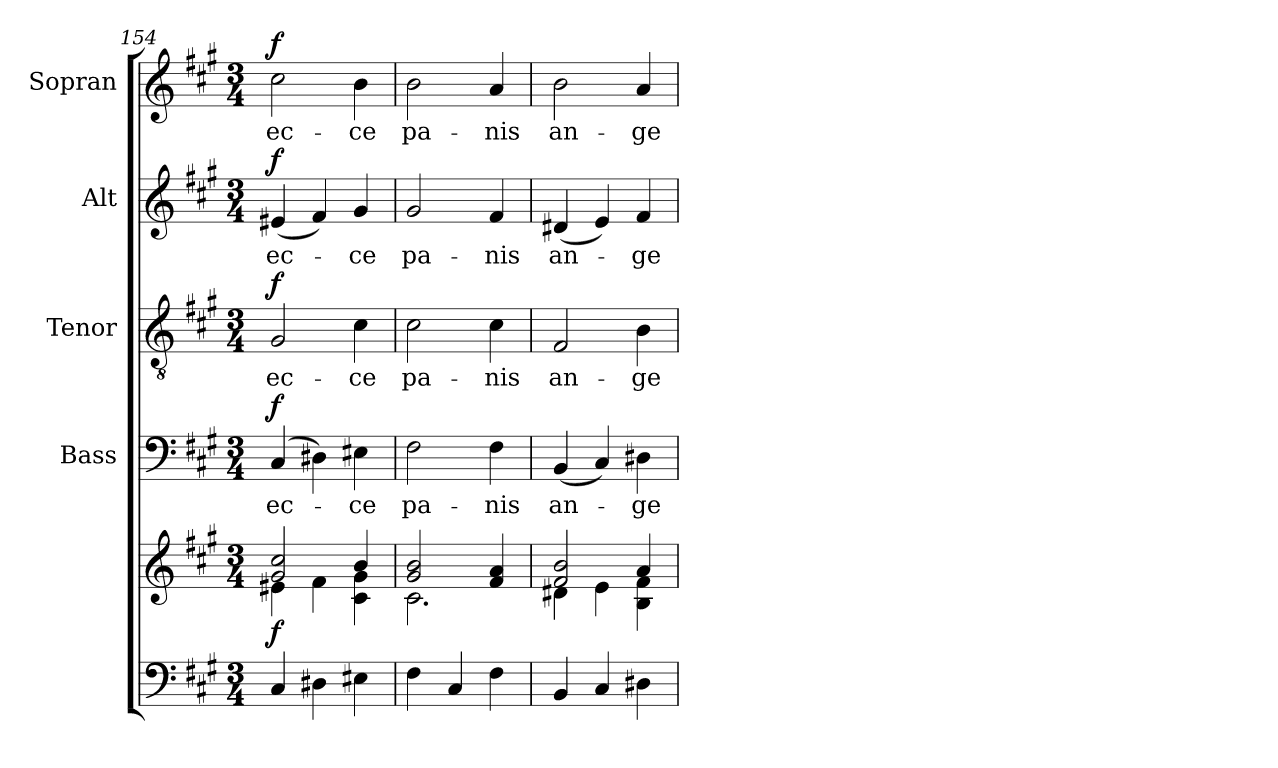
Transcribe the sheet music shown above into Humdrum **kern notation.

**kern	**kern	**dynam	**kern	**text	**dynam	**kern	**text	**dynam	**kern	**text	**dynam	**kern	**text	**dynam
*part5	*part5	*part5	*part4	*part4	*part4	*part3	*part3	*part3	*part2	*part2	*part2	*part1	*part1	*part1
*staff6	*staff5	*staff5/6	*staff4	*staff4	*staff4	*staff3	*staff3	*staff3	*staff2	*staff2	*staff2	*staff1	*staff1	*staff1
*	*	*	*I"Bass	*	*	*I"Tenor	*	*	*I"Alt	*	*	*I"Sopran	*	*
*	*	*	*I'B.	*	*	*I'T.	*	*	*I'A.	*	*	*I'S.	*	*
*clefF4	*clefG2	*	*clefF4	*	*	*clefGv2	*	*	*clefG2	*	*	*clefG2	*	*
*k[f#c#g#]	*k[f#c#g#]	*	*k[f#c#g#]	*	*	*k[f#c#g#]	*	*	*k[f#c#g#]	*	*	*k[f#c#g#]	*	*
*A:	*A:	*	*A:	*	*	*A:	*	*	*A:	*	*	*A:	*	*
*M3/4	*M3/4	*	*M3/4	*	*	*M3/4	*	*	*M3/4	*	*	*M3/4	*	*
=154	=154	=154	=154	=154	=154	=154	=154	=154	=154	=154	=154	=154	=154	=154
*	*^	*	*	*	*	*	*	*	*	*	*	*	*	*
!	!	!	!LO:DY:b	!	!LO:LY:b	!LO:DY:a	!	!LO:LY:b	!LO:DY:a	!	!LO:LY:b	!LO:DY:a	!	!LO:LY:b	!LO:DY:a
4C#/	2g#/ 2cc#/	4e#X\	f	(4C#/	ec-	f	2G#/	ec-	f	(<4e#X/	ec-	f	2cc#\	ec-	f
4D#X\	.	4f#\	.	4D#X\)	.	.	.	.	.	4f#/)	.	.	.	.	.
!	!	!	!	!	!LO:LY:b	!	!	!LO:LY:b	!	!	!LO:LY:b	!	!	!LO:LY:b	!
4E#X\	4b/	4c#\ 4g#\	.	4E#X\	-ce	.	4c#\	-ce	.	4g#/	-ce	.	4b\	-ce	.
=155	=155	=155	=155	=155	=155	=155	=155	=155	=155	=155	=155	=155	=155	=155	=155
!	!	!	!	!	!LO:LY:b	!	!	!LO:LY:b	!	!	!LO:LY:b	!	!	!LO:LY:b	!
4F#\	2g#/ 2b/	2.c#\	.	2F#\	pa-	.	2c#\	pa-	.	2g#/	pa-	.	2b\	pa-	.
4C#/	.	.	.	.	.	.	.	.	.	.	.	.	.	.	.
!	!	!	!	!	!LO:LY:b	!	!	!LO:LY:b	!	!	!LO:LY:b	!	!	!LO:LY:b	!
4F#\	4f#/ 4a/	.	.	4F#\	-nis	.	4c#\	-nis	.	4f#/	-nis	.	4a/	-nis	.
=156	=156	=156	=156	=156	=156	=156	=156	=156	=156	=156	=156	=156	=156	=156	=156
!	!	!	!	!	!LO:LY:b	!	!	!LO:LY:b	!	!	!LO:LY:b	!	!	!LO:LY:b	!
4BB/	2f#/ 2b/	4d#X\	.	(<4BB/	an-	.	2F#/	an-	.	(<4d#X/	an-	.	2b\	an-	.
4C#/	.	4e\	.	4C#/)	.	.	.	.	.	4e/)	.	.	.	.	.
!	!	!	!	!	!LO:LY:b	!	!	!LO:LY:b	!	!	!LO:LY:b	!	!	!LO:LY:b	!
4D#X\	4a/	4B\ 4f#\	.	4D#X\	-ge-	.	4B\	-ge-	.	4f#/	-ge-	.	4a/	-ge-	.
*	*v	*v	*	*	*	*	*	*	*	*	*	*	*	*	*
=	=	=	=	=	=	=	=	=	=	=	=	=	=	=
*-	*-	*-	*-	*-	*-	*-	*-	*-	*-	*-	*-	*-	*-	*-
